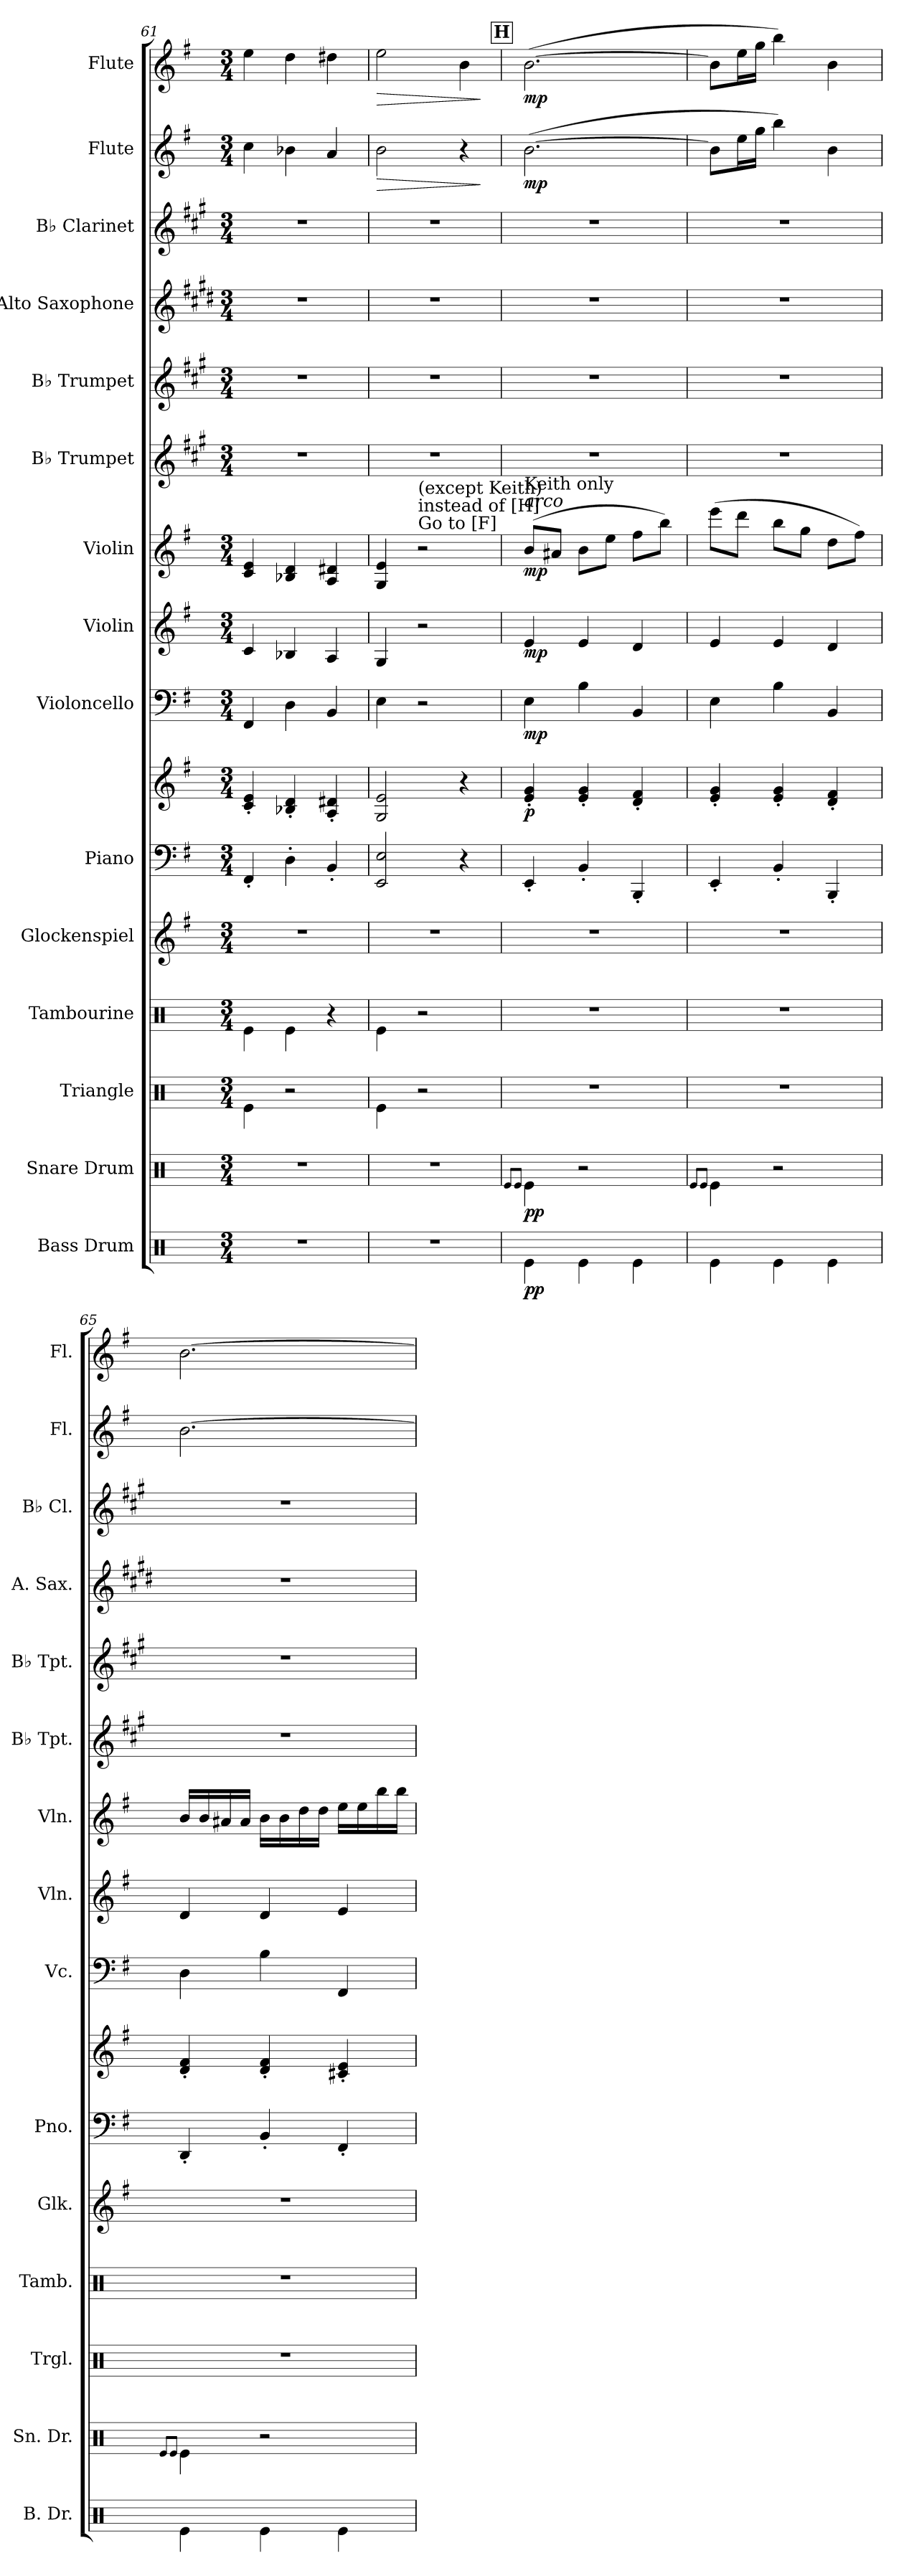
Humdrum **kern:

**kern	**dynam	**kern	**dynam	**kern	**kern	**kern	**kern	**kern	**dynam	**kern	**dynam	**kern	**dynam	**kern	**dynam	**kern	**kern	**kern	**kern	**kern	**dynam	**kern	**dynam
*part15	*part15	*part14	*part14	*part13	*part12	*part11	*part10	*part10	*part10	*part9	*part9	*part8	*part8	*part7	*part7	*part6	*part5	*part4	*part3	*part2	*part2	*part1	*part1
*staff16	*staff16	*staff15	*staff15	*staff14	*staff13	*staff12	*staff11	*staff10	*staff10/11	*staff9	*staff9	*staff8	*staff8	*staff7	*staff7	*staff6	*staff5	*staff4	*staff3	*staff2	*staff2	*staff1	*staff1
*I"Bass Drum	*	*I"Snare Drum	*	*I"Triangle	*I"Tambourine	*I"Glockenspiel	*I"Piano	*	*	*I"Violoncello	*	*I"Violin	*	*I"Violin	*	*I"B♭ Trumpet	*I"B♭ Trumpet	*I"Alto Saxophone	*I"B♭ Clarinet	*I"Flute	*	*I"Flute	*
*I'B. Dr.	*	*I'Sn. Dr.	*	*I'Trgl.	*I'Tamb.	*I'Glk.	*I'Pno.	*	*	*I'Vc.	*	*I'Vln.	*	*I'Vln.	*	*I'B♭ Tpt.	*I'B♭ Tpt.	*I'A. Sax.	*I'B♭ Cl.	*I'Fl.	*	*I'Fl.	*
*clefX	*	*clefX	*	*clefX	*clefX	*clefG2	*clefF4	*clefG2	*	*clefF4	*	*clefG2	*	*clefG2	*	*clefG2	*clefG2	*clefG2	*clefG2	*clefG2	*	*clefG2	*
*	*	*	*	*	*	*ITrd-14c-24	*	*	*	*	*	*	*	*	*	*ITrd1c2	*ITrd1c2	*ITrd5c9	*ITrd1c2	*	*	*	*
*k[]	*	*k[]	*	*k[]	*k[]	*k[f#]	*k[f#]	*k[f#]	*	*k[f#]	*	*k[f#]	*	*k[f#]	*	*k[f#]	*k[f#]	*k[f#]	*k[f#]	*k[f#]	*	*k[f#]	*
*M3/4	*	*M3/4	*	*M3/4	*M3/4	*M3/4	*M3/4	*M3/4	*	*M3/4	*	*M3/4	*	*M3/4	*	*M3/4	*M3/4	*M3/4	*M3/4	*M3/4	*	*M3/4	*
=61	=61	=61	=61	=61	=61	=61	=61	=61	=61	=61	=61	=61	=61	=61	=61	=61	=61	=61	=61	=61	=61	=61	=61
2.r	.	2.r	.	4Re\	4Re\	2.r	4FF#'/	4c/' 4e/'	.	4FF#/	.	4c/	.	4c/ 4e/	.	2.r	2.r	2.r	2.r	4cc\	.	4ee\	.
.	.	.	.	2r	4Re\	.	4D'\	4B-X/' 4d/'	.	4D\	.	4B-X/	.	4B-X/ 4d/	.	.	.	.	.	4b-X\	.	4dd\	.
.	.	.	.	.	4r	.	4BB'/	4A/' 4d#X/'	.	4BB/	.	4A/	.	4A/ 4d#X/	.	.	.	.	.	4a/	.	4dd#X\	.
=62	=62	=62	=62	=62	=62	=62	=62	=62	=62	=62	=62	=62	=62	=62	=62	=62	=62	=62	=62	=62	=62	=62	=62
!	!	!	!	!	!	!	!	!	!	!	!	!	!	!	!	!	!	!	!	!	!LO:HP:b	!	!LO:HP:b
2.r	.	2.r	.	4Re\	4Re\	2.r	2EE/ 2E/	2G/ 2e/	.	4E\	.	4G/	.	4G/ 4e/	.	2.r	2.r	2.r	2.r	2b\	>	2ee\	>
!	!	!	!	!	!	!	!	!	!	!	!	!	!	!LO:TX:a:t=Go to [F]	!	!	!	!	!	!	!	!	!
!	!	!	!	!	!	!	!	!	!	!	!	!	!	!LO:TX:a:t=instead of [H]	!	!	!	!	!	!	!	!	!
!	!	!	!	!	!	!	!	!	!	!	!	!	!	!LO:TX:a:t=(except Keith)	!	!	!	!	!	!	!	!	!
.	.	.	.	2r	2r	.	.	.	.	2r	.	2r	.	2r	.	.	.	.	.	.	.	.	.
.	.	.	.	.	.	.	4r	4r	.	.	.	.	.	.	.	.	.	.	.	4r	.	4b\	.
.	.	.	.	.	.	.	.	.	.	.	.	.	.	.	.	.	.	.	.	.	]	.	]
!!LO:REH:place=s1:a:B:fs=14:t=H
=63	=63	=63	=63	=63	=63	=63	=63	=63	=63	=63	=63	=63	=63	=63	=63	=63	=63	=63	=63	=63	=63	=63	=63
.	.	8qRe/L	.	.	.	.	.	.	.	.	.	.	.	.	.	.	.	.	.	.	.	.	.
.	.	8qRe/J	.	.	.	.	.	.	.	.	.	.	.	.	.	.	.	.	.	.	.	.	.
!	!	!	!	!	!	!	!	!	!	!	!	!	!	!LO:TX:a:i:t=arco	!	!	!	!	!	!	!	!	!
!	!	!	!	!	!	!	!	!	!	!	!	!	!	!LO:TX:a:t=Keith only	!	!	!	!	!	!	!	!	!
!	!LO:DY:b	!	!LO:DY:b	!	!	!	!	!	!LO:DY:b	!	!LO:DY:b	!	!LO:DY:b	!	!LO:DY:b	!	!	!	!	!	!LO:DY:b	!	!LO:DY:b
4Re\	pp	4Re\	pp	2.r	2.r	2.r	4EE'/	4e/' 4g/'	p	4E\	mp	4e/	mp	(8b/L	mp	2.r	2.r	2.r	2.r	([2.b\	mp	([2.b\	mp
.	.	.	.	.	.	.	.	.	.	.	.	.	.	8a#X/J	.	.	.	.	.	.	.	.	.
4Re\	.	2r	.	.	.	.	4BB'/	4e/' 4g/'	.	4B\	.	4e/	.	8b\L	.	.	.	.	.	.	.	.	.
.	.	.	.	.	.	.	.	.	.	.	.	.	.	8ee\J	.	.	.	.	.	.	.	.	.
4Re\	.	.	.	.	.	.	4BBB'/	4d/' 4f#/'	.	4BB/	.	4d/	.	8ff#\L	.	.	.	.	.	.	.	.	.
.	.	.	.	.	.	.	.	.	.	.	.	.	.	8bb\J)	.	.	.	.	.	.	.	.	.
=64	=64	=64	=64	=64	=64	=64	=64	=64	=64	=64	=64	=64	=64	=64	=64	=64	=64	=64	=64	=64	=64	=64	=64
.	.	8qRe/L	.	.	.	.	.	.	.	.	.	.	.	.	.	.	.	.	.	.	.	.	.
.	.	8qRe/J	.	.	.	.	.	.	.	.	.	.	.	.	.	.	.	.	.	.	.	.	.
4Re\	.	4Re\	.	2.r	2.r	2.r	4EE'/	4e/' 4g/'	.	4E\	.	4e/	.	(8eee\L	.	2.r	2.r	2.r	2.r	8b\L]	.	8b\L]	.
.	.	.	.	.	.	.	.	.	.	.	.	.	.	8ddd\J	.	.	.	.	.	16ee\L	.	16ee\L	.
.	.	.	.	.	.	.	.	.	.	.	.	.	.	.	.	.	.	.	.	16gg\JJ	.	16gg\JJ	.
4Re\	.	2r	.	.	.	.	4BB'/	4e/' 4g/'	.	4B\	.	4e/	.	8bb\L	.	.	.	.	.	4bb\)	.	4bb\)	.
.	.	.	.	.	.	.	.	.	.	.	.	.	.	8gg\J	.	.	.	.	.	.	.	.	.
4Re\	.	.	.	.	.	.	4BBB'/	4d/' 4f#/'	.	4BB/	.	4d/	.	8dd\L	.	.	.	.	.	4b\	.	4b\	.
.	.	.	.	.	.	.	.	.	.	.	.	.	.	8ff#\J)	.	.	.	.	.	.	.	.	.
!!LO:PB:g=z
=65	=65	=65	=65	=65	=65	=65	=65	=65	=65	=65	=65	=65	=65	=65	=65	=65	=65	=65	=65	=65	=65	=65	=65
.	.	8qRe/L	.	.	.	.	.	.	.	.	.	.	.	.	.	.	.	.	.	.	.	.	.
.	.	8qRe/J	.	.	.	.	.	.	.	.	.	.	.	.	.	.	.	.	.	.	.	.	.
4Re\	.	4Re\	.	2.r	2.r	2.r	4DD'/	4d/' 4f#/'	.	4D\	.	4d/	.	16b/LL	.	2.r	2.r	2.r	2.r	[2.b\	.	[2.b\	.
.	.	.	.	.	.	.	.	.	.	.	.	.	.	16b/	.	.	.	.	.	.	.	.	.
.	.	.	.	.	.	.	.	.	.	.	.	.	.	16a#X/	.	.	.	.	.	.	.	.	.
.	.	.	.	.	.	.	.	.	.	.	.	.	.	16a#/JJ	.	.	.	.	.	.	.	.	.
4Re\	.	2r	.	.	.	.	4BB'/	4d/' 4f#/'	.	4B\	.	4d/	.	16b\LL	.	.	.	.	.	.	.	.	.
.	.	.	.	.	.	.	.	.	.	.	.	.	.	16b\	.	.	.	.	.	.	.	.	.
.	.	.	.	.	.	.	.	.	.	.	.	.	.	16dd\	.	.	.	.	.	.	.	.	.
.	.	.	.	.	.	.	.	.	.	.	.	.	.	16dd\JJ	.	.	.	.	.	.	.	.	.
4Re\	.	.	.	.	.	.	4FF#'/	4c#X/' 4e/'	.	4FF#/	.	4e/	.	16ee\LL	.	.	.	.	.	.	.	.	.
.	.	.	.	.	.	.	.	.	.	.	.	.	.	16ee\	.	.	.	.	.	.	.	.	.
.	.	.	.	.	.	.	.	.	.	.	.	.	.	16bb\	.	.	.	.	.	.	.	.	.
.	.	.	.	.	.	.	.	.	.	.	.	.	.	16bb\JJ	.	.	.	.	.	.	.	.	.
=	=	=	=	=	=	=	=	=	=	=	=	=	=	=	=	=	=	=	=	=	=	=	=
*-	*-	*-	*-	*-	*-	*-	*-	*-	*-	*-	*-	*-	*-	*-	*-	*-	*-	*-	*-	*-	*-	*-	*-
